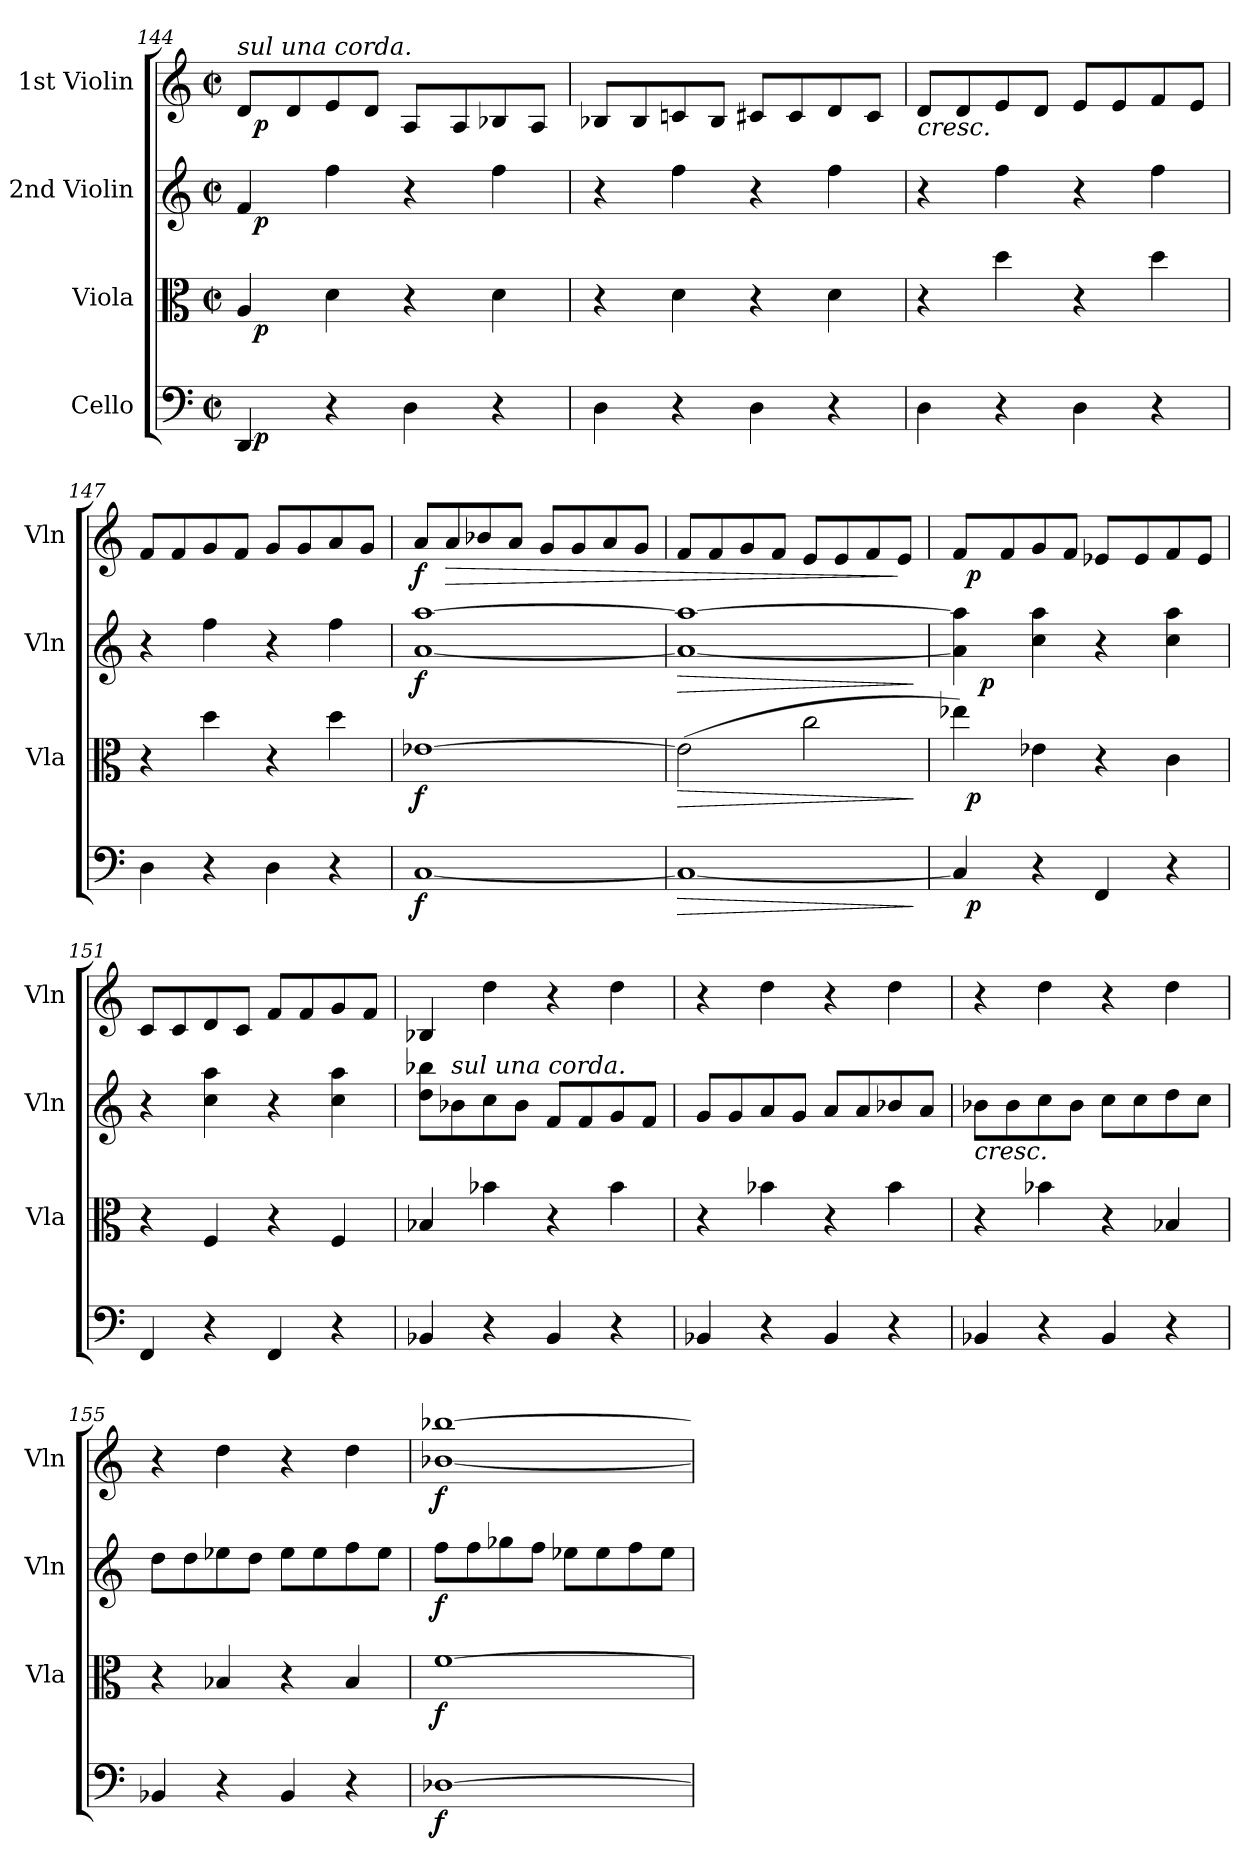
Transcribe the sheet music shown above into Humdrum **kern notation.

**kern	**dynam	**kern	**dynam	**kern	**dynam	**kern	**dynam
*part4	*part4	*part3	*part3	*part2	*part2	*part1	*part1
*staff4	*staff4	*staff3	*staff3	*staff2	*staff2	*staff1	*staff1
*I"Cello	*	*I"Viola	*	*I"2nd Violin	*	*I"1st Violin	*
*	*	*I'Vla	*	*I'Vln	*	*I'Vln	*
*clefF4	*	*clefC3	*	*clefG2	*	*clefG2	*
*k[]	*	*k[]	*	*k[]	*	*k[]	*
*C:	*	*C:	*	*C:	*	*C:	*
*M2/2	*	*M2/2	*	*M2/2	*	*M2/2	*
*met(c|)	*	*met(c|)	*	*met(c|)	*	*met(c|)	*
=144	=144	=144	=144	=144	=144	=144	=144
*^	*	*^	*	*^	*	*^	*
!	!	!	!	!	!	!	!	!	!LO:TX:a:i:t=sul una corda.	!	!
4DD/	32ryy	.	4A/	32ryy	.	4f/	32ryy	.	8d/L	32ryy	.
!	!	!LO:DY:b	!	!	!LO:DY:b	!	!	!LO:DY:b	!	!	!LO:DY:b
.	2ryy	p	.	2ryy	p	.	2ryy	p	.	2ryy	p
.	.	.	.	.	.	.	.	.	8d/	.	.
4r	.	.	4d\	.	.	4ff\	.	.	8e/	.	.
.	.	.	.	.	.	.	.	.	8d/J	.	.
4D\	.	.	4r	.	.	4r	.	.	8A/L	.	.
.	4...ryy	.	.	4...ryy	.	.	4...ryy	.	.	4...ryy	.
.	.	.	.	.	.	.	.	.	8A/	.	.
4r	.	.	4d\	.	.	4ff\	.	.	8B-X/	.	.
.	.	.	.	.	.	.	.	.	8A/J	.	.
*v	*v	*	*	*	*	*v	*v	*	*v	*v	*
*	*	*v	*v	*	*	*	*	*
=145	=145	=145	=145	=145	=145	=145	=145
4D\	.	4r	.	4r	.	8B-X/L	.
.	.	.	.	.	.	8B-/	.
4r	.	4d\	.	4ff\	.	8cn/	.
.	.	.	.	.	.	8B-/J	.
4D\	.	4r	.	4r	.	8c#X/L	.
.	.	.	.	.	.	8c#/	.
4r	.	4d\	.	4ff\	.	8d/	.
.	.	.	.	.	.	8c#/J	.
!!LO:LB:g=z
=146	=146	=146	=146	=146	=146	=146	=146
!	!	!	!	!	!	!LO:TX:b:i:t=cresc.	!
4D\	.	4r	.	4r	.	8d/L	.
.	.	.	.	.	.	8d/	.
4r	.	4dd\	.	4ff\	.	8e/	.
.	.	.	.	.	.	8d/J	.
4D\	.	4r	.	4r	.	8e/L	.
.	.	.	.	.	.	8e/	.
4r	.	4dd\	.	4ff\	.	8f/	.
.	.	.	.	.	.	8e/J	.
=147	=147	=147	=147	=147	=147	=147	=147
4D\	.	4r	.	4r	.	8f/L	.
.	.	.	.	.	.	8f/	.
4r	.	4dd\	.	4ff\	.	8g/	.
.	.	.	.	.	.	8f/J	.
4D\	.	4r	.	4r	.	8g/L	.
.	.	.	.	.	.	8g/	.
4r	.	4dd\	.	4ff\	.	8a/	.
.	.	.	.	.	.	8g/J	.
=148	=148	=148	=148	=148	=148	=148	=148
!	!LO:DY:b	!	!LO:DY:b	!	!LO:DY:b	!	!LO:DY:b
[1C	f	[1e-X	f	[1a [1aa	f	8a/L	f
!	!	!	!	!	!	!	!LO:HP:b
.	.	.	.	.	.	8a/	>
.	.	.	.	.	.	8b-X/	.
.	.	.	.	.	.	8a/J	.
.	.	.	.	.	.	8g/L	.
.	.	.	.	.	.	8g/	.
.	.	.	.	.	.	8a/	.
.	.	.	.	.	.	8g/J	.
=149	=149	=149	=149	=149	=149	=149	=149
!	!LO:HP:b	!	!LO:HP:b	!	!LO:HP:b	!	!
1C_	>	(>2e-\]	>	1a_ 1aa_	>	8f/L	.
.	.	.	.	.	.	8f/	.
.	.	.	.	.	.	8g/	.
.	.	.	.	.	.	8f/J	.
.	.	2cc\	.	.	.	8e/L	.
.	.	.	.	.	.	8e/	.
.	.	.	.	.	.	8f/	.
.	.	.	.	.	.	8e/J	]
.	]	.	]	.	]	.	.
=150	=150	=150	=150	=150	=150	=150	=150
*^	*	*^	*	*^	*	*^	*
4C/]	32ryy	.	4ee-X\)	32ryy	.	4a\] 4aa\]	16ryy	.	8f/L	32ryy	.
!	!	!LO:DY:b	!	!	!LO:DY:b	!	!	!	!	!	!LO:DY:b
.	2ryy	p	.	2ryy	p	.	.	.	.	2ryy	p
!	!	!	!	!	!	!	!	!LO:DY:b	!	!	!
.	.	.	.	.	.	.	2...ryy	p	.	.	.
.	.	.	.	.	.	.	.	.	8f/	.	.
4r	.	.	4e-X\	.	.	4cc\ 4aa\	.	.	8g/	.	.
.	.	.	.	.	.	.	.	.	8f/J	.	.
4FF/	.	.	4r	.	.	4r	.	.	8e-X/L	.	.
.	4...ryy	.	.	4...ryy	.	.	.	.	.	4...ryy	.
.	.	.	.	.	.	.	.	.	8e-/	.	.
4r	.	.	4c\	.	.	4cc\ 4aa\	.	.	8f/	.	.
.	.	.	.	.	.	.	.	.	8e-/J	.	.
*v	*v	*	*	*	*	*v	*v	*	*v	*v	*
*	*	*v	*v	*	*	*	*	*
=151	=151	=151	=151	=151	=151	=151	=151
4FF/	.	4r	.	4r	.	8c/L	.
.	.	.	.	.	.	8c/	.
4r	.	4F/	.	4cc\ 4aa\	.	8d/	.
.	.	.	.	.	.	8c/J	.
4FF/	.	4r	.	4r	.	8f/L	.
.	.	.	.	.	.	8f/	.
4r	.	4F/	.	4cc\ 4aa\	.	8g/	.
.	.	.	.	.	.	8f/J	.
=152	=152	=152	=152	=152	=152	=152	=152
4BB-X/	.	4B-X/	.	8dd\ 8bb-X\L	.	4B-X/	.
!	!	!	!	!LO:TX:a:i:t=sul una corda.	!	!	!
.	.	.	.	8b-X\	.	.	.
4r	.	4b-X\	.	8cc\	.	4dd\	.
.	.	.	.	8b-\J	.	.	.
4BB-/	.	4r	.	8f/L	.	4r	.
.	.	.	.	8f/	.	.	.
4r	.	4b-\	.	8g/	.	4dd\	.
.	.	.	.	8f/J	.	.	.
=153	=153	=153	=153	=153	=153	=153	=153
4BB-X/	.	4r	.	8g/L	.	4r	.
.	.	.	.	8g/	.	.	.
4r	.	4b-X\	.	8a/	.	4dd\	.
.	.	.	.	8g/J	.	.	.
4BB-/	.	4r	.	8a/L	.	4r	.
.	.	.	.	8a/	.	.	.
4r	.	4b-\	.	8b-X/	.	4dd\	.
.	.	.	.	8a/J	.	.	.
!!LO:PB:g=z
=154	=154	=154	=154	=154	=154	=154	=154
!	!	!	!	!LO:TX:b:i:t=cresc.	!	!	!
4BB-X/	.	4r	.	8b-X\L	.	4r	.
.	.	.	.	8b-\	.	.	.
4r	.	4b-X\	.	8cc\	.	4dd\	.
.	.	.	.	8b-\J	.	.	.
4BB-/	.	4r	.	8cc\L	.	4r	.
.	.	.	.	8cc\	.	.	.
4r	.	4B-X/	.	8dd\	.	4dd\	.
.	.	.	.	8cc\J	.	.	.
=155	=155	=155	=155	=155	=155	=155	=155
4BB-X/	.	4r	.	8dd\L	.	4r	.
.	.	.	.	8dd\	.	.	.
4r	.	4B-X/	.	8ee-X\	.	4dd\	.
.	.	.	.	8dd\J	.	.	.
4BB-/	.	4r	.	8ee-\L	.	4r	.
.	.	.	.	8ee-\	.	.	.
4r	.	4B-/	.	8ff\	.	4dd\	.
.	.	.	.	8ee-\J	.	.	.
=156	=156	=156	=156	=156	=156	=156	=156
!	!LO:DY:b	!	!LO:DY:b	!	!LO:DY:b	!	!LO:DY:b
[1D-X	f	[1f	f	8ff\L	f	[1b-X [1bb-X	f
.	.	.	.	8ff\	.	.	.
.	.	.	.	8gg-X\	.	.	.
.	.	.	.	8ff\J	.	.	.
.	.	.	.	8ee-X\L	.	.	.
.	.	.	.	8ee-\	.	.	.
.	.	.	.	8ff\	.	.	.
.	.	.	.	8ee-\J	.	.	.
=	=	=	=	=	=	=	=
*-	*-	*-	*-	*-	*-	*-	*-
